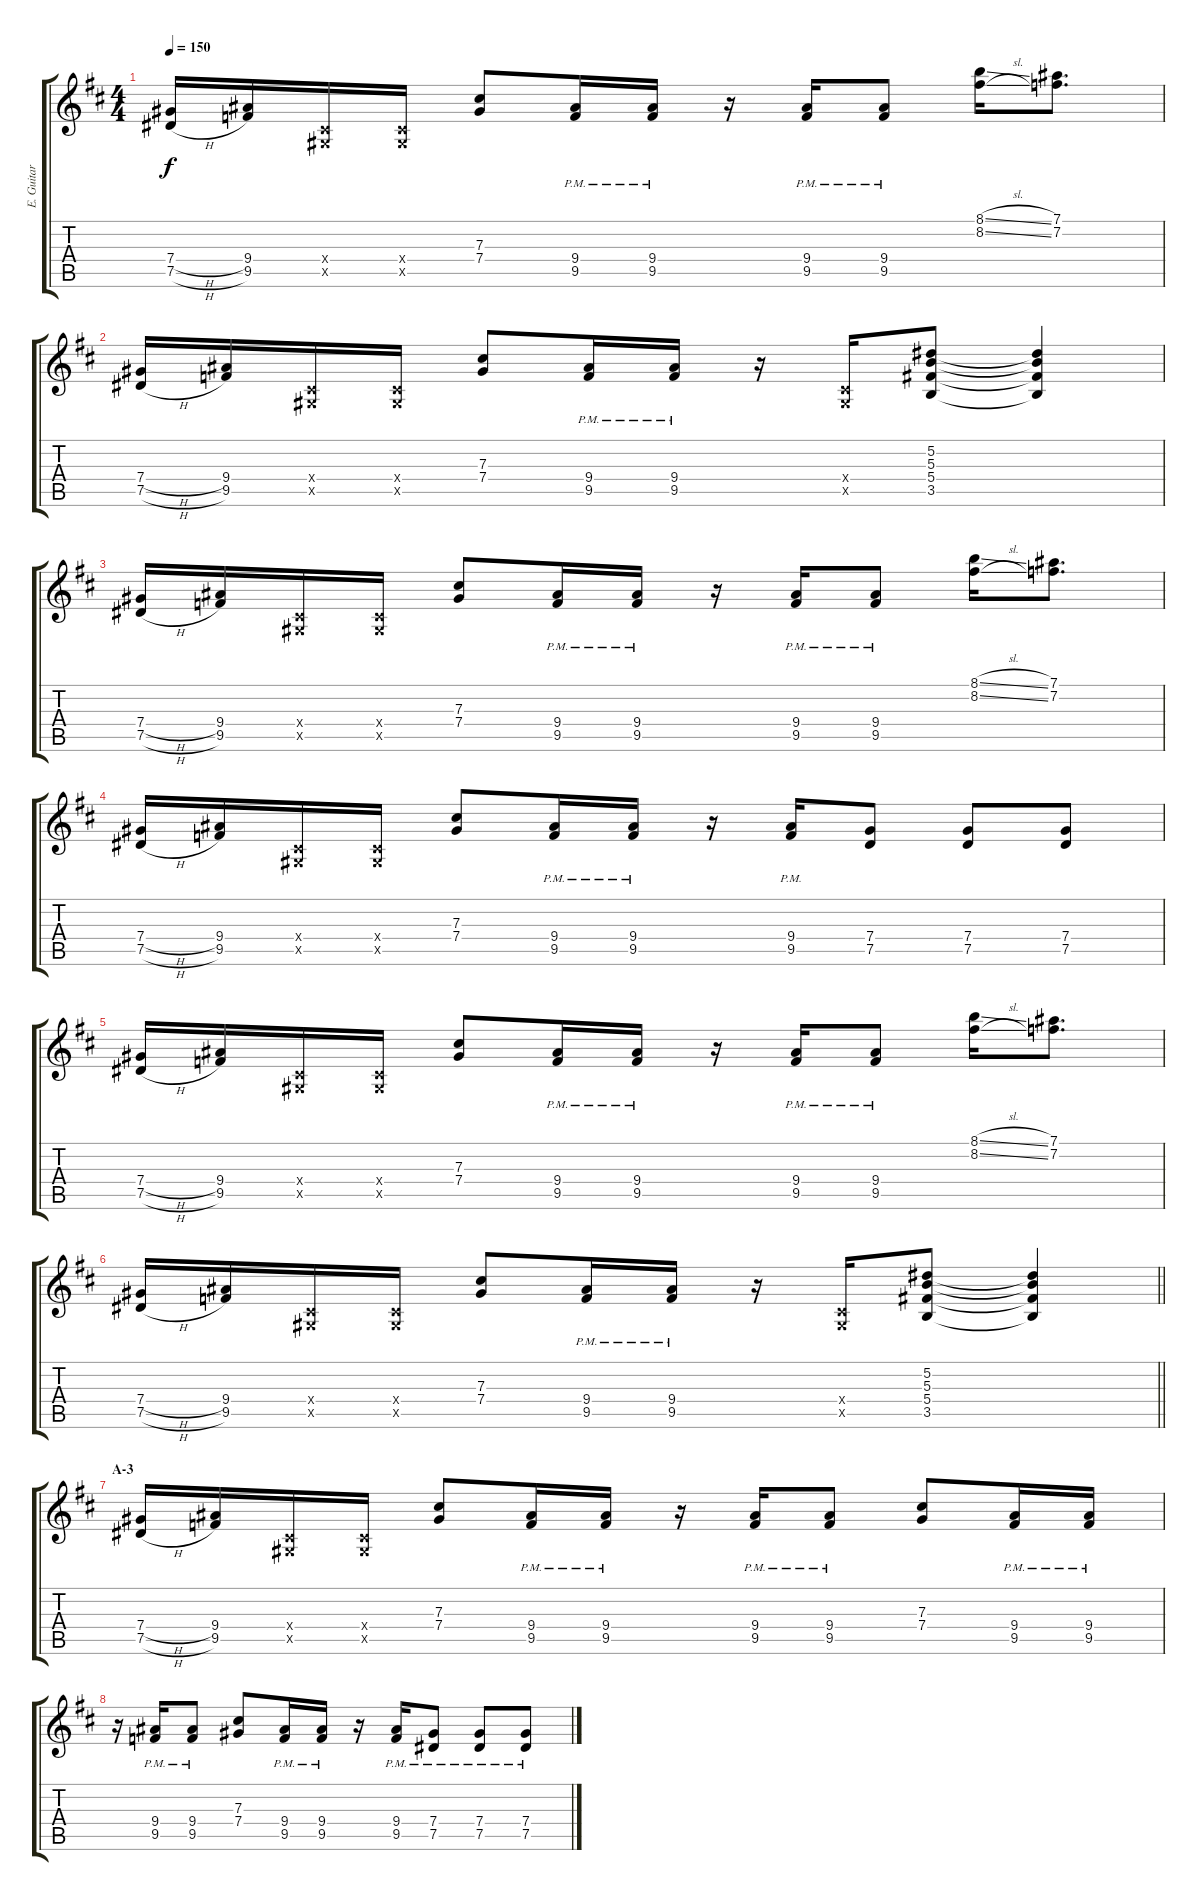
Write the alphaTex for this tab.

\track ("E. Guitar II" "E. Guitar ") {instrument distortionguitar}
\staff {score tabs}
\tuning (Eb4 Bb3 Gb3 Db3 Ab2 Eb2) {hide}
\ts (4 4)
\tempo 150
\clef g2
\ks d
(7.4{h} 7.5{h}).16{dy f} (9.4 9.5).16 (0.4{x} 0.5{x}).16 (0.4{x} 0.5{x}).16 (7.3 7.4).8 (9.4{pm} 9.5{pm}).16 (9.4{pm} 9.5{pm}).16 r.16 (9.4{pm} 9.5{pm}).16 (9.4{pm} 9.5{pm}).8 (8.1{sl} 8.2{sl}).16 (7.1 7.2).8{d} |
(7.4{h} 7.5{h}).16 (9.4 9.5).16 (0.4{x} 0.5{x}).16 (0.4{x} 0.5{x}).16 (7.3 7.4).8 (9.4{pm} 9.5{pm}).16 (9.4{pm} 9.5{pm}).16 r.16 (0.4{x} 0.5{x}).16 (5.2 5.3 5.4 3.5).8 (5.2{t} 5.3{t} 5.4{t} 3.5{t}).4 |
(7.4{h} 7.5{h}).16 (9.4 9.5).16 (0.4{x} 0.5{x}).16 (0.4{x} 0.5{x}).16 (7.3 7.4).8 (9.4{pm} 9.5{pm}).16 (9.4{pm} 9.5{pm}).16 r.16 (9.4{pm} 9.5{pm}).16 (9.4{pm} 9.5{pm}).8 (8.1{sl} 8.2{sl}).16 (7.1 7.2).8{d} |
(7.4{h} 7.5{h}).16 (9.4 9.5).16 (0.4{x} 0.5{x}).16 (0.4{x} 0.5{x}).16 (7.3 7.4).8 (9.4{pm} 9.5{pm}).16 (9.4{pm} 9.5{pm}).16 r.16 (9.4{pm} 9.5{pm}).16 (7.4 7.5).8 (7.4 7.5).8 (7.4 7.5).8 |
(7.4{h} 7.5{h}).16 (9.4 9.5).16 (0.4{x} 0.5{x}).16 (0.4{x} 0.5{x}).16 (7.3 7.4).8 (9.4{pm} 9.5{pm}).16 (9.4{pm} 9.5{pm}).16 r.16 (9.4{pm} 9.5{pm}).16 (9.4{pm} 9.5{pm}).8 (8.1{sl} 8.2{sl}).16 (7.1 7.2).8{d} |
\barLineRight lightlight
(7.4{h} 7.5{h}).16 (9.4 9.5).16 (0.4{x} 0.5{x}).16 (0.4{x} 0.5{x}).16 (7.3 7.4).8 (9.4{pm} 9.5{pm}).16 (9.4{pm} 9.5{pm}).16 r.16 (0.4{x} 0.5{x}).16 (5.2 5.3 5.4 3.5).8 (5.2{t} 5.3{t} 5.4{t} 3.5{t}).4 |
\section ("" "A-3")
(7.4{h} 7.5{h}).16 (9.4 9.5).16 (0.4{x} 0.5{x}).16 (0.4{x} 0.5{x}).16 (7.3 7.4).8 (9.4{pm} 9.5{pm}).16 (9.4{pm} 9.5{pm}).16 r.16 (9.4{pm} 9.5{pm}).16 (9.4{pm} 9.5{pm}).8 (7.3 7.4).8 (9.4{pm} 9.5{pm}).16 (9.4{pm} 9.5{pm}).16 |
r.16 (9.4{pm} 9.5{pm}).16 (9.4{pm} 9.5{pm}).8 (7.3 7.4).8 (9.4{pm} 9.5{pm}).16 (9.4{pm} 9.5{pm}).16 r.16 (9.4{pm} 9.5{pm}).16 (7.4{pm} 7.5{pm}).8 (7.4{pm} 7.5{pm}).8 (7.4{pm} 7.5{pm}).8
